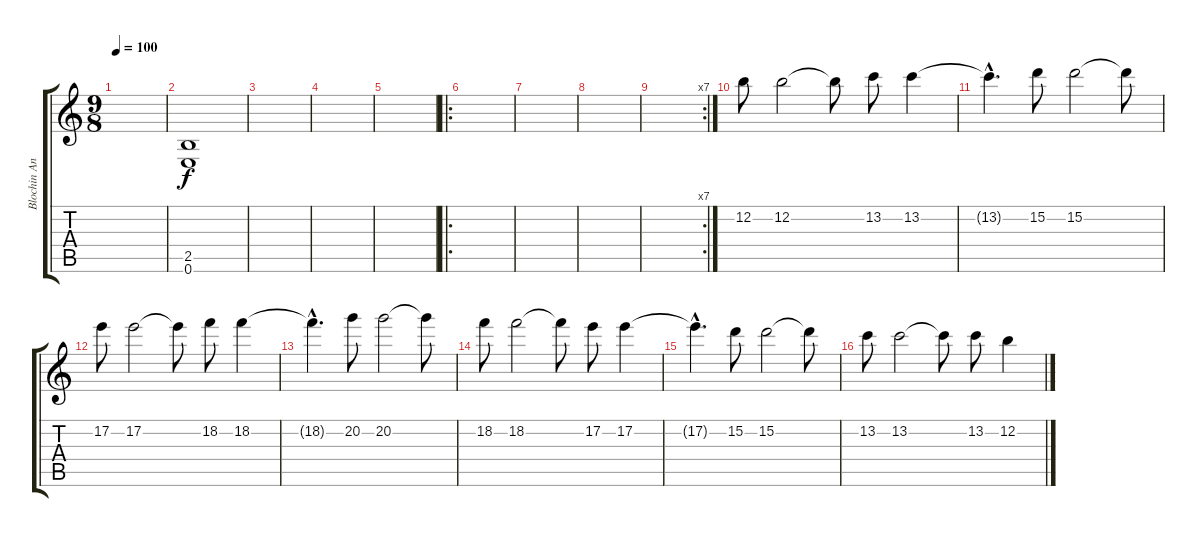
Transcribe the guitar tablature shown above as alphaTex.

\track ("Blochin Anton guitar" "Blochin An") {instrument overdrivenguitar}
\staff {score tabs}
\tuning (E4 B3 G3 D3 A2 E2) {hide}
\ts (9 8)
\tempo 100
\clef g2
\ks c
|
(2.5 0.6).1 |
|
|
|
\ro
|
|
|
\rc 7
|
12.2.8 12.2.2 12.2{t}.8 13.2.8 13.2.4 |
13.2{hac t}.4{d} 15.2.8 15.2.2 15.2{t}.8 |
17.2.8 17.2.2 17.2{t}.8 18.2.8 18.2.4 |
18.2{hac t}.4{d} 20.2.8 20.2.2 20.2{t}.8 |
18.2.8 18.2.2 18.2{t}.8 17.2.8 17.2.4 |
17.2{hac t}.4{d} 15.2.8 15.2.2 15.2{t}.8 |
13.2.8 13.2.2 13.2{t}.8 13.2.8 12.2.4
